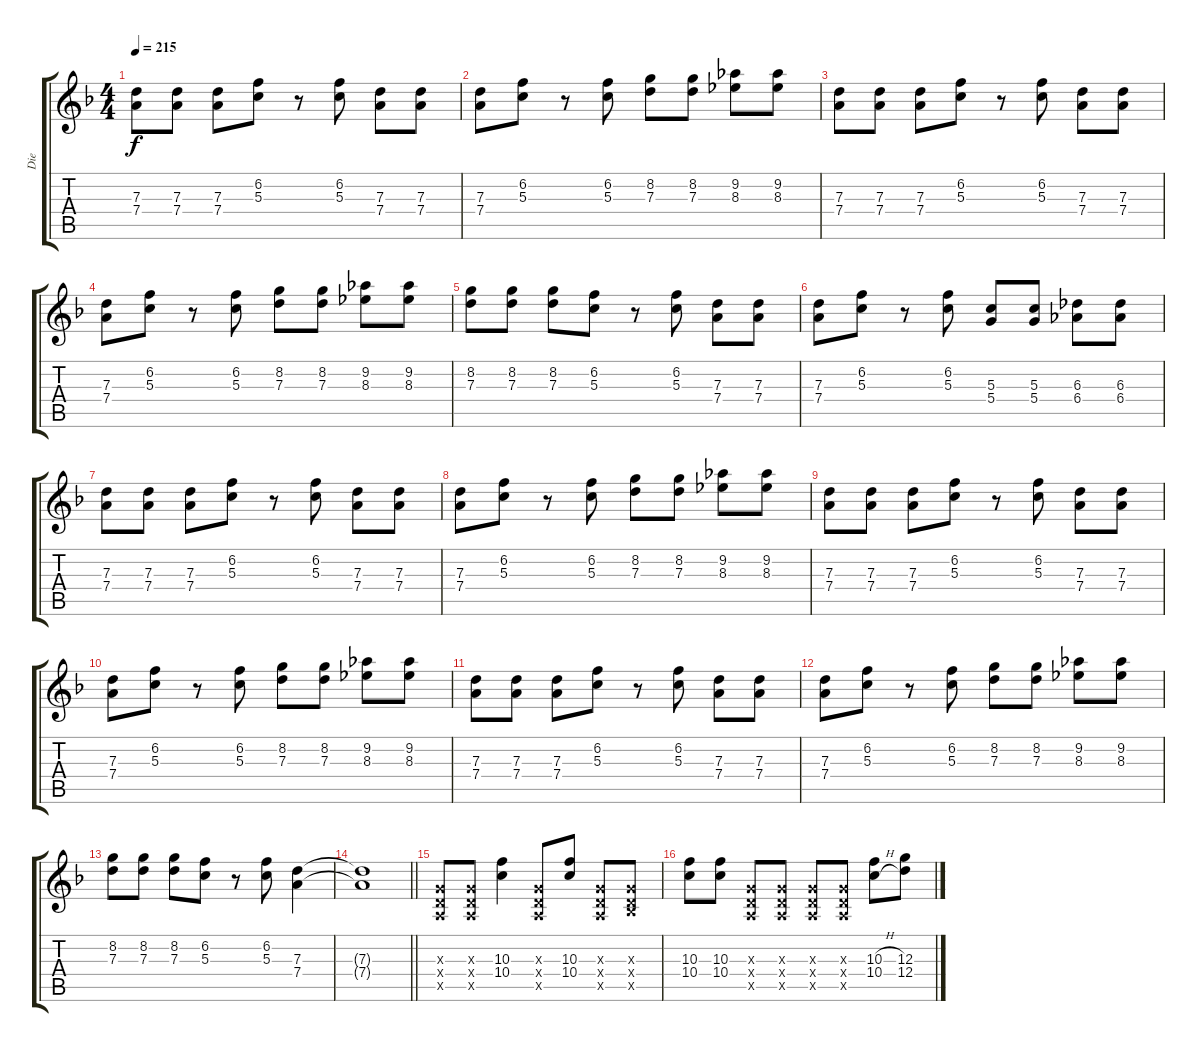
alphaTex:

\track ("Die" "Die") {instrument distortionguitar}
\staff {score tabs}
\tuning (E4 B3 G3 D3 A2 D2) {hide}
\ts (4 4)
\tempo 215
\clef g2
\ks f
(7.3 7.4).8{dy f} (7.3 7.4).8 (7.3 7.4).8 (6.2 5.3).8 r.8 (6.2 5.3).8 (7.3 7.4).8 (7.3 7.4).8 |
(7.3 7.4).8 (6.2 5.3).8 r.8 (6.2 5.3).8 (8.2 7.3).8 (8.2 7.3).8 (9.2 8.3).8 (9.2 8.3).8 |
(7.3 7.4).8 (7.3 7.4).8 (7.3 7.4).8 (6.2 5.3).8 r.8 (6.2 5.3).8 (7.3 7.4).8 (7.3 7.4).8 |
(7.3 7.4).8 (6.2 5.3).8 r.8 (6.2 5.3).8 (8.2 7.3).8 (8.2 7.3).8 (9.2 8.3).8 (9.2 8.3).8 |
(8.2 7.3).8 (8.2 7.3).8 (8.2 7.3).8 (6.2 5.3).8 r.8 (6.2 5.3).8 (7.3 7.4).8 (7.3 7.4).8 |
(7.3 7.4).8 (6.2 5.3).8 r.8 (6.2 5.3).8 (5.3 5.4).8 (5.3 5.4).8 (6.3 6.4).8 (6.3 6.4).8 |
(7.3 7.4).8 (7.3 7.4).8 (7.3 7.4).8 (6.2 5.3).8 r.8 (6.2 5.3).8 (7.3 7.4).8 (7.3 7.4).8 |
(7.3 7.4).8 (6.2 5.3).8 r.8 (6.2 5.3).8 (8.2 7.3).8 (8.2 7.3).8 (9.2 8.3).8 (9.2 8.3).8 |
(7.3 7.4).8 (7.3 7.4).8 (7.3 7.4).8 (6.2 5.3).8 r.8 (6.2 5.3).8 (7.3 7.4).8 (7.3 7.4).8 |
(7.3 7.4).8 (6.2 5.3).8 r.8 (6.2 5.3).8 (8.2 7.3).8 (8.2 7.3).8 (9.2 8.3).8 (9.2 8.3).8 |
(7.3 7.4).8 (7.3 7.4).8 (7.3 7.4).8 (6.2 5.3).8 r.8 (6.2 5.3).8 (7.3 7.4).8 (7.3 7.4).8 |
(7.3 7.4).8 (6.2 5.3).8 r.8 (6.2 5.3).8 (8.2 7.3).8 (8.2 7.3).8 (9.2 8.3).8 (9.2 8.3).8 |
(8.2 7.3).8 (8.2 7.3).8 (8.2 7.3).8 (6.2 5.3).8 r.8 (6.2 5.3).8 (7.3 7.4).4 |
\barLineRight lightlight
(7.3{t} 7.4{t}).1 |
(0.3{x} 0.4{x} 0.5{x}).8{instrument electricguitarclean} (0.3{x} 0.4{x} 0.5{x}).8 (10.3 10.4).4 (0.3{x} 0.4{x} 0.5{x}).8 (10.3 10.4).8 (0.3{x} 0.4{x} 0.5{x}).8 (0.3{x} 0.4{x} 1.5{x}).8 |
(10.3 10.4).8 (10.3 10.4).8 (0.3{x} 0.4{x} 0.5{x}).8 (0.3{x} 0.4{x} 0.5{x}).8 (0.3{x} 0.4{x} 0.5{x}).8 (0.3{x} 0.4{x} 0.5{x}).8 (10.3{h} 10.4{h}).8 (12.3 12.4).8
